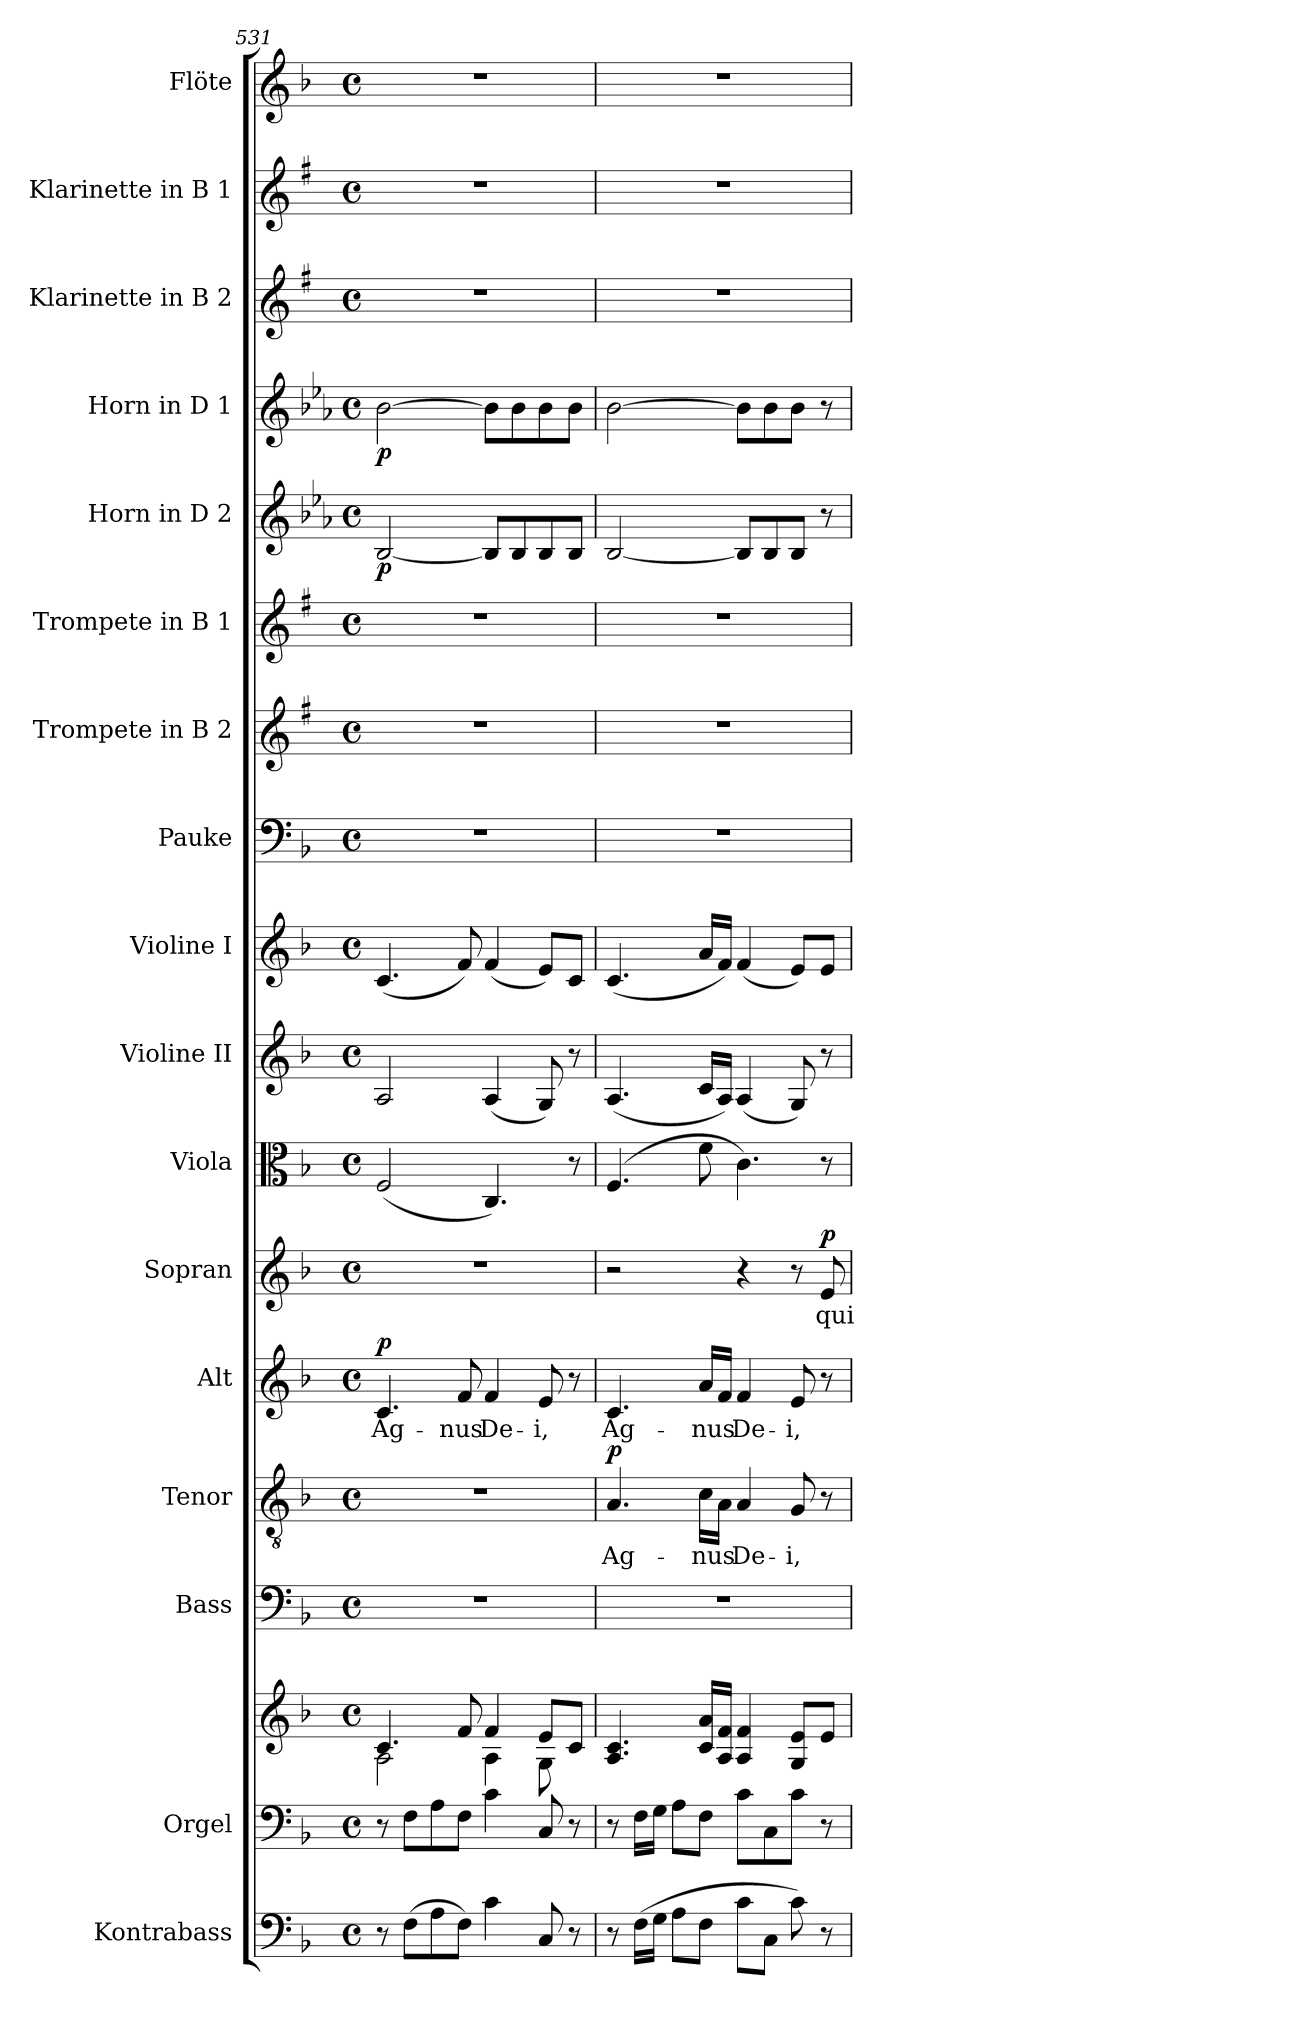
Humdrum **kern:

**kern	**kern	**kern	**kern	**kern	**text	**dynam	**kern	**text	**dynam	**kern	**text	**dynam	**kern	**kern	**kern	**kern	**kern	**kern	**kern	**dynam	**kern	**dynam	**kern	**kern	**kern
*part17	*part16	*part16	*part15	*part14	*part14	*part14	*part13	*part13	*part13	*part12	*part12	*part12	*part11	*part10	*part9	*part8	*part7	*part6	*part5	*part5	*part4	*part4	*part3	*part2	*part1
*staff18	*staff17	*staff16	*staff15	*staff14	*staff14	*staff14	*staff13	*staff13	*staff13	*staff12	*staff12	*staff12	*staff11	*staff10	*staff9	*staff8	*staff7	*staff6	*staff5	*staff5	*staff4	*staff4	*staff3	*staff2	*staff1
*I"Kontrabass	*I"Orgel	*	*I"Bass	*I"Tenor	*	*	*I"Alt	*	*	*I"Sopran	*	*	*I"Viola	*I"Violine II	*I"Violine I	*I"Pauke	*I"Trompete in B 2	*I"Trompete in B 1	*I"Horn in D 2	*	*I"Horn in D 1	*	*I"Klarinette in B 2	*I"Klarinette in B 1	*I"Flöte
*I'Kb.	*I'Org.	*	*I'B	*I'T	*	*	*I'A	*	*	*I'S	*	*	*I'Vla.	*I'Vl. II	*I'Vl. I	*I'Pk.	*I'Trp. 2	*I'Trp. 1	*I'Hrn. 2	*	*I'Hrn. 1	*	*I'Kl. 2	*I'Kl. 1	*I'Fl.
*clefF4	*clefF4	*clefG2	*clefF4	*clefGv2	*	*	*clefG2	*	*	*clefG2	*	*	*clefC3	*clefG2	*clefG2	*clefF4	*clefG2	*clefG2	*clefG2	*	*clefG2	*	*clefG2	*clefG2	*clefG2
*ITrd7c12	*	*	*	*	*	*	*	*	*	*	*	*	*	*	*	*	*ITrd1c2	*ITrd1c2	*ITrd-1c-2	*	*ITrd-1c-2	*	*ITrd1c2	*ITrd1c2	*
*k[b-]	*k[b-]	*k[b-]	*k[b-]	*k[b-]	*	*	*k[b-]	*	*	*k[b-]	*	*	*k[b-]	*k[b-]	*k[b-]	*k[b-]	*k[b-]	*k[b-]	*k[b-]	*	*k[b-]	*	*k[b-]	*k[b-]	*k[b-]
*F:	*F:	*F:	*F:	*F:	*	*	*F:	*	*	*F:	*	*	*F:	*F:	*F:	*F:	*F:	*F:	*F:	*	*F:	*	*F:	*F:	*F:
*M4/4	*M4/4	*M4/4	*M4/4	*M4/4	*	*	*M4/4	*	*	*M4/4	*	*	*M4/4	*M4/4	*M4/4	*M4/4	*M4/4	*M4/4	*M4/4	*	*M4/4	*	*M4/4	*M4/4	*M4/4
*met(c)	*met(c)	*met(c)	*met(c)	*met(c)	*	*	*met(c)	*	*	*met(c)	*	*	*met(c)	*met(c)	*met(c)	*met(c)	*met(c)	*met(c)	*met(c)	*	*met(c)	*	*met(c)	*met(c)	*met(c)
=531	=531	=531	=531	=531	=531	=531	=531	=531	=531	=531	=531	=531	=531	=531	=531	=531	=531	=531	=531	=531	=531	=531	=531	=531	=531
*	*	*^	*	*	*	*	*	*	*	*	*	*	*	*	*	*	*	*	*	*	*	*	*	*	*
!	!	!	!	!	!	!	!	!	!LO:LY:b	!LO:DY:a	!	!	!	!	!	!	!	!	!	!	!LO:DY:b	!	!LO:DY:b	!	!	!
8r	8r	4.c/	2A\	1r	1r	.	.	4.c/	Ag-	p	1r	.	.	(<2F/	2A/	(<4.c/	1r	1r	1r	[2c/	p	[2cc\	p	1r	1r	1r
(>8FF\L	8F\L	.	.	.	.	.	.	.	.	.	.	.	.	.	.	.	.	.	.	.	.	.	.	.	.	.
8AA\	8A\	.	.	.	.	.	.	.	.	.	.	.	.	.	.	.	.	.	.	.	.	.	.	.	.	.
!	!	!	!	!	!	!	!	!	!LO:LY:b	!	!	!	!	!	!	!	!	!	!	!	!	!	!	!	!	!
8FF\J)	8F\J	8f/	.	.	.	.	.	8f/	-nus	.	.	.	.	.	.	8f/)	.	.	.	.	.	.	.	.	.	.
!	!	!	!	!	!	!	!	!	!LO:LY:b	!	!	!	!	!	!	!	!	!	!	!	!	!	!	!	!	!
4C\	4c\	4f/	4A\	.	.	.	.	4f/	De-	.	.	.	.	4.C/)	(<4A/	(<4f/	.	.	.	8c/L]	.	8cc\L]	.	.	.	.
.	.	.	.	.	.	.	.	.	.	.	.	.	.	.	.	.	.	.	.	8c/	.	8cc\	.	.	.	.
!	!	!	!	!	!	!	!	!	!LO:LY:b	!	!	!	!	!	!	!	!	!	!	!	!	!	!	!	!	!
8CC/	8C/	8e/L	8G\	.	.	.	.	8e/	-i,	.	.	.	.	.	8G/)	8e/L)	.	.	.	8c/	.	8cc\	.	.	.	.
8r	8r	8c/J	8ryy	.	.	.	.	8r	.	.	.	.	.	8r	8r	8c/J	.	.	.	8c/J	.	8cc\J	.	.	.	.
=532	=532	=532	=532	=532	=532	=532	=532	=532	=532	=532	=532	=532	=532	=532	=532	=532	=532	=532	=532	=532	=532	=532	=532	=532	=532	=532
!	!	!	!	!	!	!LO:LY:b	!LO:DY:a	!	!LO:LY:b	!	!	!	!	!	!	!	!	!	!	!	!	!	!	!	!	!
*	*	*v	*v	*	*	*	*	*	*	*	*	*	*	*	*	*	*	*	*	*	*	*	*	*	*	*
8r	8r	4.A/ 4.c/	1r	4.A/	Ag-	p	4.c/	Ag-	.	2r	.	.	(4.F/	(<4.A/	(<4.c/	1r	1r	1r	[2c/	.	[2cc\	.	1r	1r	1r
(>16FF\LL	16F\LL	.	.	.	.	.	.	.	.	.	.	.	.	.	.	.	.	.	.	.	.	.	.	.	.
16GG\JJ	16G\JJ	.	.	.	.	.	.	.	.	.	.	.	.	.	.	.	.	.	.	.	.	.	.	.	.
8AA\L	8A\L	.	.	.	.	.	.	.	.	.	.	.	.	.	.	.	.	.	.	.	.	.	.	.	.
!	!	!	!	!	!LO:LY:b	!	!	!LO:LY:b	!	!	!	!	!	!	!	!	!	!	!	!	!	!	!	!	!
8FF\J	8F\J	16c/ 16a/LL	.	16c\LL	-nus	.	16a/LL	-nus	.	.	.	.	8f\	16c/LL	16a/LL	.	.	.	.	.	.	.	.	.	.
.	.	16A/ 16f/JJ	.	16A\JJ	.	.	16f/JJ	.	.	.	.	.	.	16A/JJ)	16f/JJ)	.	.	.	.	.	.	.	.	.	.
!	!	!	!	!	!LO:LY:b	!	!	!LO:LY:b	!	!	!	!	!	!	!	!	!	!	!	!	!	!	!	!	!
8C\L	8c\L	4A/ 4f/	.	4A/	De-	.	4f/	De-	.	4r	.	.	4.c\)	(<4A/	(<4f/	.	.	.	8c/L]	.	8cc\L]	.	.	.	.
8CC\J	8C\	.	.	.	.	.	.	.	.	.	.	.	.	.	.	.	.	.	8c/	.	8cc\	.	.	.	.
!	!	!	!	!	!LO:LY:b	!	!	!LO:LY:b	!	!	!	!	!	!	!	!	!	!	!	!	!	!	!	!	!
8C\)	8c\J	8G/ 8e/L	.	8G/	-i,	.	8e/	-i,	.	8r	.	.	.	8G/)	8e/L)	.	.	.	8c/J	.	8cc\J	.	.	.	.
!	!	!	!	!	!	!	!	!	!	!	!LO:LY:b	!LO:DY:a	!	!	!	!	!	!	!	!	!	!	!	!	!
8r	8r	8e/J	.	8r	.	.	8r	.	.	8e/	qui	p	8r	8r	8e/J	.	.	.	8r	.	8r	.	.	.	.
=	=	=	=	=	=	=	=	=	=	=	=	=	=	=	=	=	=	=	=	=	=	=	=	=	=
*-	*-	*-	*-	*-	*-	*-	*-	*-	*-	*-	*-	*-	*-	*-	*-	*-	*-	*-	*-	*-	*-	*-	*-	*-	*-
